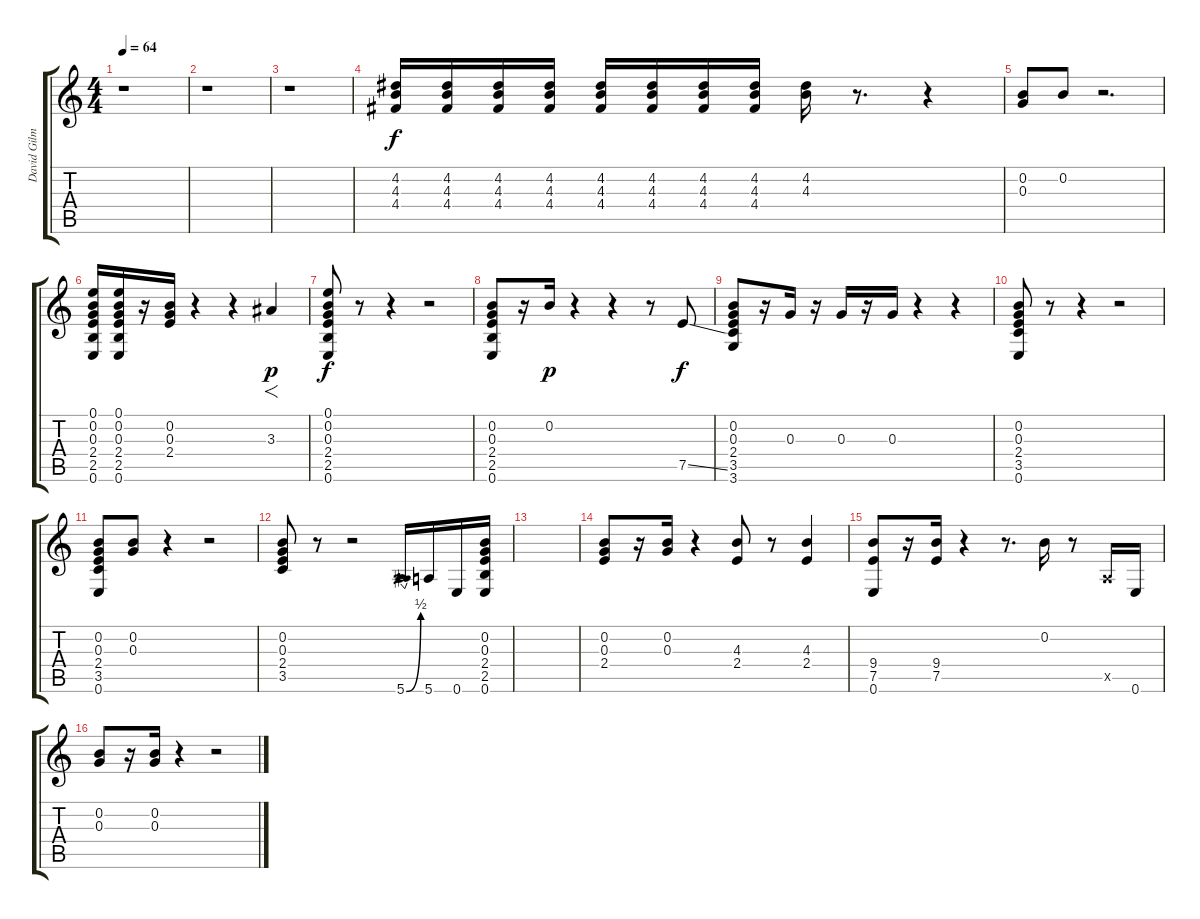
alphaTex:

\track ("David Gilmour" "David Gilm") {instrument overdrivenguitar}
\staff {score tabs}
\tuning (E4 B3 G3 D3 A2 E2) {hide}
\ts (4 4)
\tempo 64
\clef g2
\ks c
r.1{dy f} |
r.1 |
r.1 |
(4.2 4.3 4.4).16 (4.2 4.3 4.4).16 (4.2 4.3 4.4).16 (4.2 4.3 4.4).16 (4.2 4.3 4.4).16 (4.2 4.3 4.4).16 (4.2 4.3 4.4).16 (4.2 4.3 4.4).16 (4.2 4.3).16 r.8{d} r.4 |
(0.2 0.3).8 0.2.8 r.2{d} |
(0.1 0.2 0.3 2.4 2.5 0.6).16 (0.1 0.2 0.3 2.4 2.5 0.6).16 r.16 (0.2 0.3 2.4).16 r.4 r.4 3.3.4{f dy p} |
(0.1 0.2 0.3 2.4 2.5 0.6).8{dy f} r.8 r.4 r.2 |
(0.2 0.3 2.4 2.5 0.6).8 r.16 0.2.16{dy p} r.4 r.4 r.8 7.5{ss}.8{dy f} |
(0.2 0.3 2.4 3.5 3.6).8 r.16 0.3.16 r.16 0.3.16 r.16 0.3.16 r.4 r.4 |
(0.2 0.3 2.4 3.5 0.6).8 r.8 r.4 r.2 |
(0.2 0.3 2.4 3.5 0.6).8 (0.2 0.3).8 r.4 r.2 |
(0.2 0.3 2.4 3.5).8 r.8 r.2 5.6{be (bend 0 0 60 2)}.16 5.6.16 0.6.16 (0.2 0.3 2.4 2.5 0.6).16 |
|
(0.2 0.3 2.4).8 r.16 (0.2 0.3).16 r.4 (4.3 2.4).8 r.8 (4.3 2.4).4 |
(9.4 7.5 0.6).8 r.16 (9.4 7.5).16 r.4 r.8{d} 0.2.16 r.8 0.5{x}.16 0.6.16 |
(0.2 0.3).8 r.16 (0.2 0.3).16 r.4 r.2
